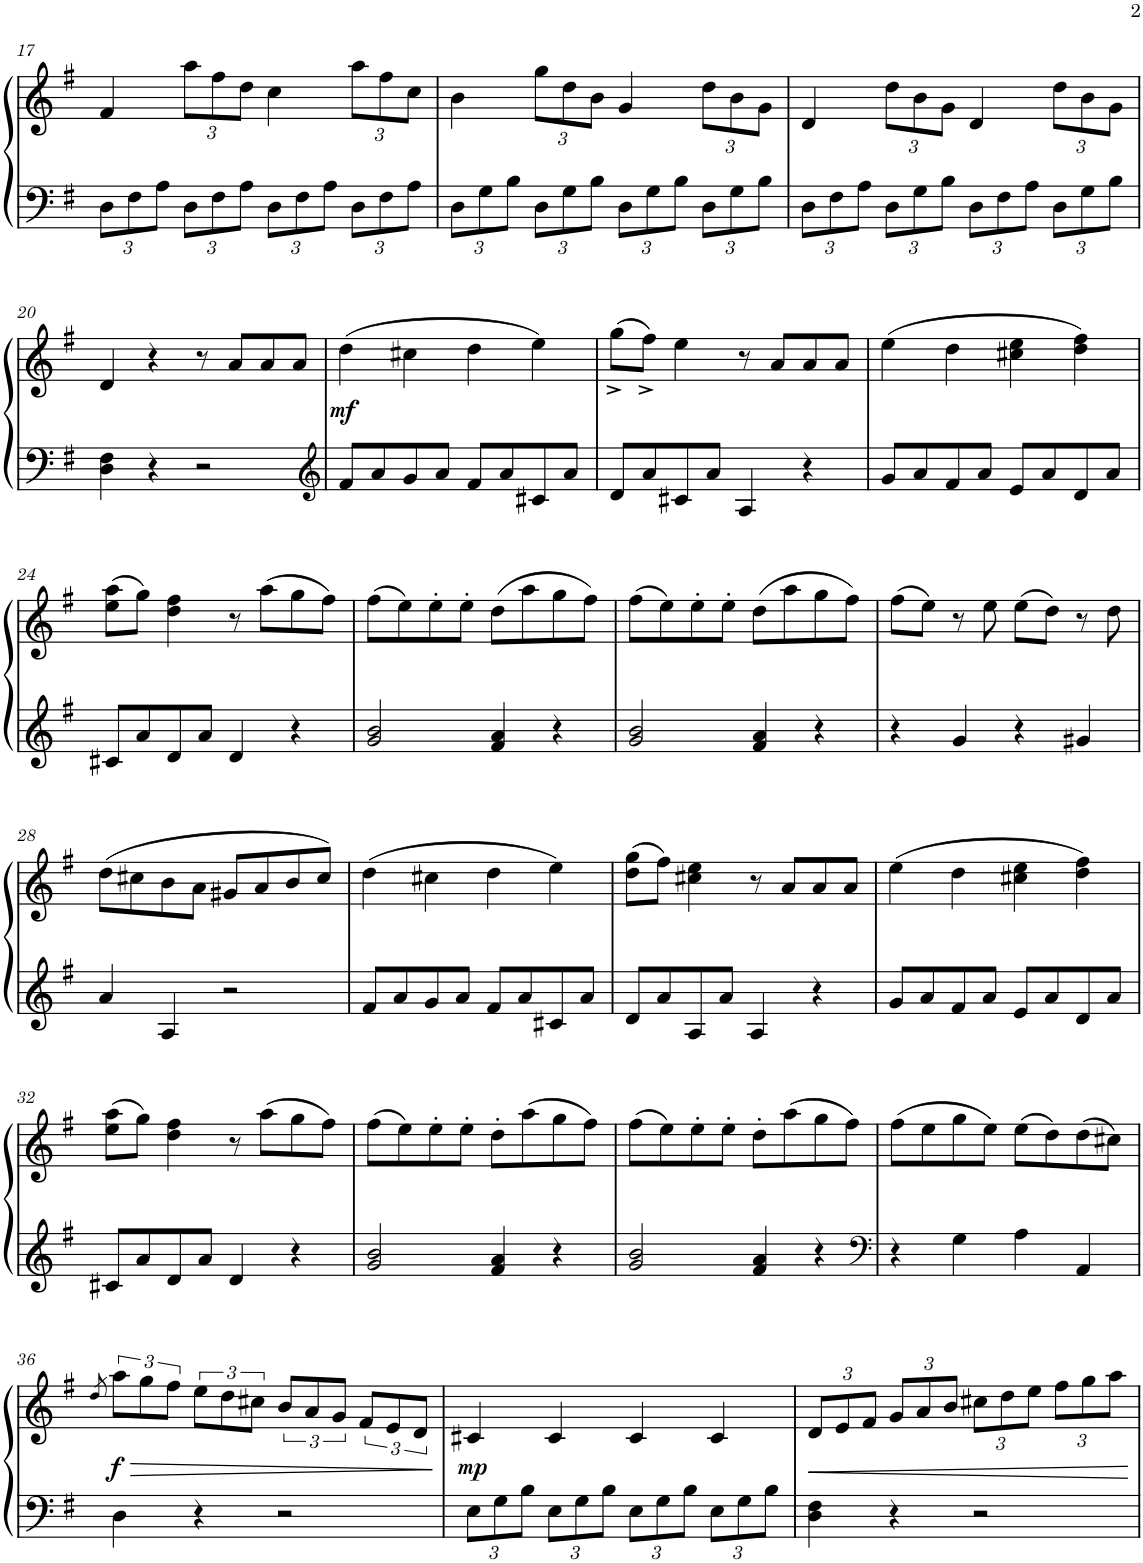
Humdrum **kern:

**kern	**kern	**dynam
*part1	*part1	*part1
*staff2	*staff1	*staff1/2
*I"Piano	*	*
*I'Pno.	*	*
!!LO:PB:g=z
*clefF4	*clefG2	*
*k[f#]	*k[f#]	*
*M2/2	*M2/2	*
*met(c|)	*met(c|)	*
*Xbrackettup	*	*
=17	=17	=17
12D\L	4f#/	.
12F#\	.	.
12A\J	.	.
*	*Xbrackettup	*
12D\L	12aa\L	.
12F#\	12ff#\	.
12A\J	12dd\J	.
12D\L	4cc\	.
12F#\	.	.
12A\J	.	.
12D\L	12aa\L	.
12F#\	12ff#\	.
12A\J	12cc\J	.
=18	=18	=18
12D\L	4b\	.
12G\	.	.
12B\J	.	.
12D\L	12gg\L	.
12G\	12dd\	.
12B\J	12b\J	.
12D\L	4g/	.
12G\	.	.
12B\J	.	.
12D\L	12dd\L	.
12G\	12b\	.
12B\J	12g\J	.
=19	=19	=19
12D\L	4d/	.
12F#\	.	.
12A\J	.	.
12D\L	12dd\L	.
12G\	12b\	.
12B\J	12g\J	.
12D\L	4d/	.
12F#\	.	.
12A\J	.	.
12D\L	12dd\L	.
12G\	12b\	.
12B\J	12g\J	.
!!LO:LB:g=z
=20	=20	=20
4D\ 4F#\	4d/	.
4r	4r	.
2r	8r	.
.	8a/L	.
.	8a/	.
.	8a/J	.
=21	=21	=21
*clefG2	*	*
!	!	!LO:DY:b
8f#/L	(4dd\	mf
8a/	.	.
8g/	4cc#X\	.
8a/J	.	.
8f#/L	4dd\	.
8a/	.	.
8c#X/	4ee\)	.
8a/J	.	.
=22	=22	=22
8d/L	(8gg^<\L	.
8a/	8ff#^<\J)	.
8c#X/	4ee\	.
8a/J	.	.
4A/	8r	.
.	8a/L	.
4r	8a/	.
.	8a/J	.
=23	=23	=23
8g/L	(4ee\	.
8a/	.	.
8f#/	4dd\	.
8a/J	.	.
8e/L	4cc#X\ 4ee\	.
8a/	.	.
8d/	4dd\ 4ff#\)	.
8a/J	.	.
!!LO:LB:g=z
=24	=24	=24
8c#X/L	(8ee\ 8aa\L	.
8a/	8gg\J)	.
8d/	4dd\ 4ff#\	.
8a/J	.	.
4d/	8r	.
.	(8aa\L	.
4r	8gg\	.
.	8ff#\J)	.
=25	=25	=25
2g/ 2b/	(8ff#\L	.
.	8ee\)	.
.	8ee'\	.
.	8ee'\J	.
4f#/ 4a/	(>8dd\L	.
.	8aa\	.
4r	8gg\	.
.	8ff#\J)	.
=26	=26	=26
2g/ 2b/	(8ff#\L	.
.	8ee\)	.
.	8ee'\	.
.	8ee'\J	.
4f#/ 4a/	(8dd\L	.
.	8aa\	.
4r	8gg\	.
.	8ff#\J)	.
=27	=27	=27
4r	(8ff#\L	.
.	8ee\J)	.
4g/	8r	.
.	8ee\	.
4r	(8ee\L	.
.	8dd\J)	.
4g#X/	8r	.
.	8dd\	.
!!LO:LB:g=z
=28	=28	=28
4a/	(8dd\L	.
.	8cc#X\	.
4A/	8b\	.
.	8a\J	.
2r	8g#X/L	.
.	8a/	.
.	8b/	.
.	8cc#/J)	.
=29	=29	=29
8f#/L	(4dd\	.
8a/	.	.
8g/	4cc#X\	.
8a/J	.	.
8f#/L	4dd\	.
8a/	.	.
8c#X/	4ee\)	.
8a/J	.	.
=30	=30	=30
8d/L	(8dd\ 8gg\L	.
8a/	8ff#\J)	.
8A/	4cc#X\ 4ee\	.
8a/J	.	.
4A/	8r	.
.	8a/L	.
4r	8a/	.
.	8a/J	.
=31	=31	=31
8g/L	(4ee\	.
8a/	.	.
8f#/	4dd\	.
8a/J	.	.
8e/L	4cc#X\ 4ee\	.
8a/	.	.
8d/	4dd\ 4ff#\)	.
8a/J	.	.
!!LO:LB:g=z
=32	=32	=32
8c#X/L	(8ee\ 8aa\L	.
8a/	8gg\J)	.
8d/	4dd\ 4ff#\	.
8a/J	.	.
4d/	8r	.
.	(8aa\L	.
4r	8gg\	.
.	8ff#\J)	.
=33	=33	=33
2g/ 2b/	(8ff#\L	.
.	8ee\)	.
.	8ee'\	.
.	8ee'\J	.
4f#/ 4a/	8dd'\L	.
.	(8aa\	.
4r	8gg\	.
.	8ff#\J)	.
=34	=34	=34
2g/ 2b/	(8ff#\L	.
.	8ee\)	.
.	8ee'\	.
.	8ee'\J	.
4f#/ 4a/	8dd'\L	.
.	(8aa\	.
4r	8gg\	.
.	8ff#\J)	.
=35	=35	=35
*clefF4	*	*
4r	(8ff#\L	.
.	8ee\	.
4G\	8gg\	.
.	8ee\J)	.
4A\	(8ee\L	.
.	8dd\)	.
4AA/	(8dd\	.
.	8cc#X\J)	.
!!LO:LB:g=z
=36	=36	=36
.	8qdd/	.
*	*brackettup	*
!	!	!LO:DY:b
4D\	12aa\L	f
.	12gg\	.
.	12ff#\J	.
4r	12ee\L	.
.	12dd\	.
.	12cc#X\J	.
2r	12b/L	.
.	12a/	.
.	12g/J	.
.	12f#/L	.
.	12e/	.
.	12d/J	.
=37	=37	=37
!	!	!LO:DY:b
12E\L	4c#X/	mp
12G\	.	.
12B\J	.	.
12E\L	4c#/	.
12G\	.	.
12B\J	.	.
12E\L	4c#/	.
12G\	.	.
12B\J	.	.
12E\L	4c#/	.
12G\	.	.
12B\J	.	.
=38	=38	=38
*	*Xbrackettup	*
!	!	!LO:HP:b
4D\ 4F#\	12d/L	<
.	12e/	.
.	12f#/J	.
4r	12g/L	.
.	12a/	.
.	12b/J	.
2r	12cc#X\L	.
.	12dd\	.
.	12ee\J	.
.	12ff#\L	.
.	12gg\	.
.	12aa\J	.
.	.	[
=	=	=
*-	*-	*-
